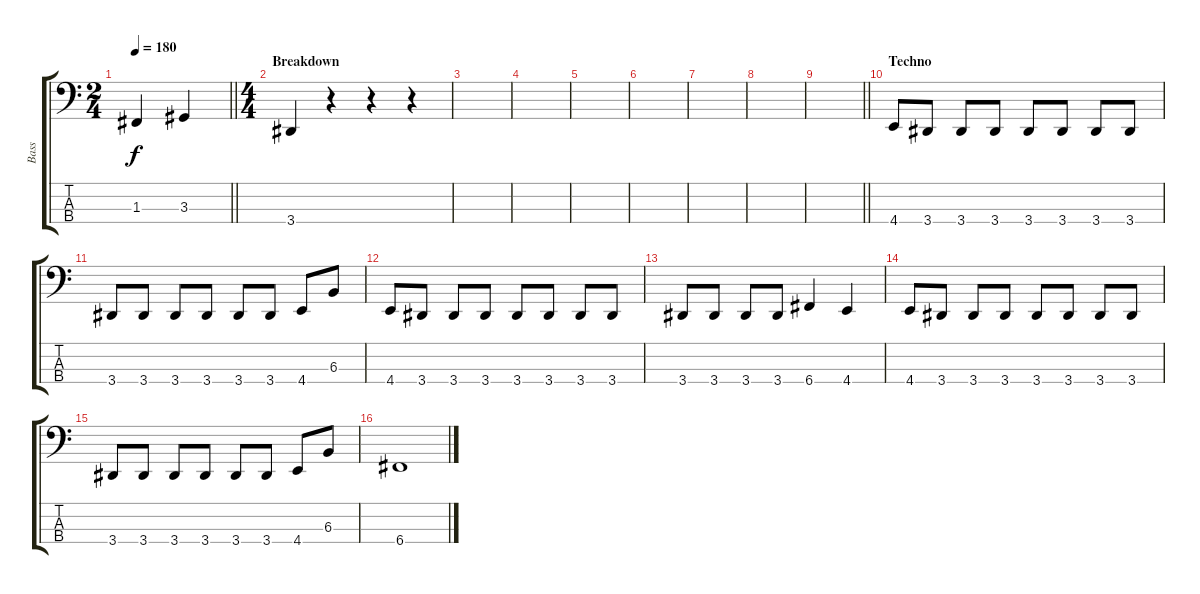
\track ("Bass" "Bass") {instrument electricbasspick}
\staff {score tabs}
\tuning (Eb2 Bb1 F1 C1) {hide}
\ts (2 4)
\tempo 180
\clef f4
\barLineRight lightlight
\ks c
1.3.4{dy f} 3.3.4 |
\ts (4 4)
\section ("" "Breakdown")
3.4.4 r.4 r.4 r.4 |
|
|
|
|
|
|
\barLineRight lightlight
|
\section ("" "Techno")
4.4.8 3.4.8 3.4.8 3.4.8 3.4.8 3.4.8 3.4.8 3.4.8 |
3.4.8 3.4.8 3.4.8 3.4.8 3.4.8 3.4.8 4.4.8 6.3.8 |
4.4.8 3.4.8 3.4.8 3.4.8 3.4.8 3.4.8 3.4.8 3.4.8 |
3.4.8 3.4.8 3.4.8 3.4.8 6.4.4 4.4.4 |
4.4.8 3.4.8 3.4.8 3.4.8 3.4.8 3.4.8 3.4.8 3.4.8 |
3.4.8 3.4.8 3.4.8 3.4.8 3.4.8 3.4.8 4.4.8 6.3.8 |
6.4.1
